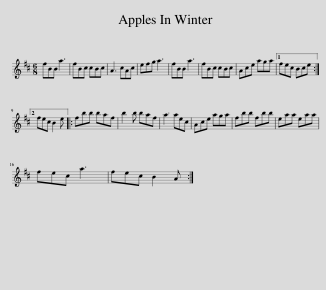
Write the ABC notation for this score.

X:1
L:1/8
M:6/8
I:linebreak $
K:Bmin
V:1 treble
V:1
 fBB a3 | fBc cBc | A3 cAc | efg a3 | fBB a3 | %5
 fBc cBc | Ace aga |1 fec Bce :|2$ fec B2 e |: fbb baf | %10
 b2 b baf | a3 aec | Ace aga | fbb fbb | eaa eaa |$ %15
 fec a3 | fec B2 A :| %17
